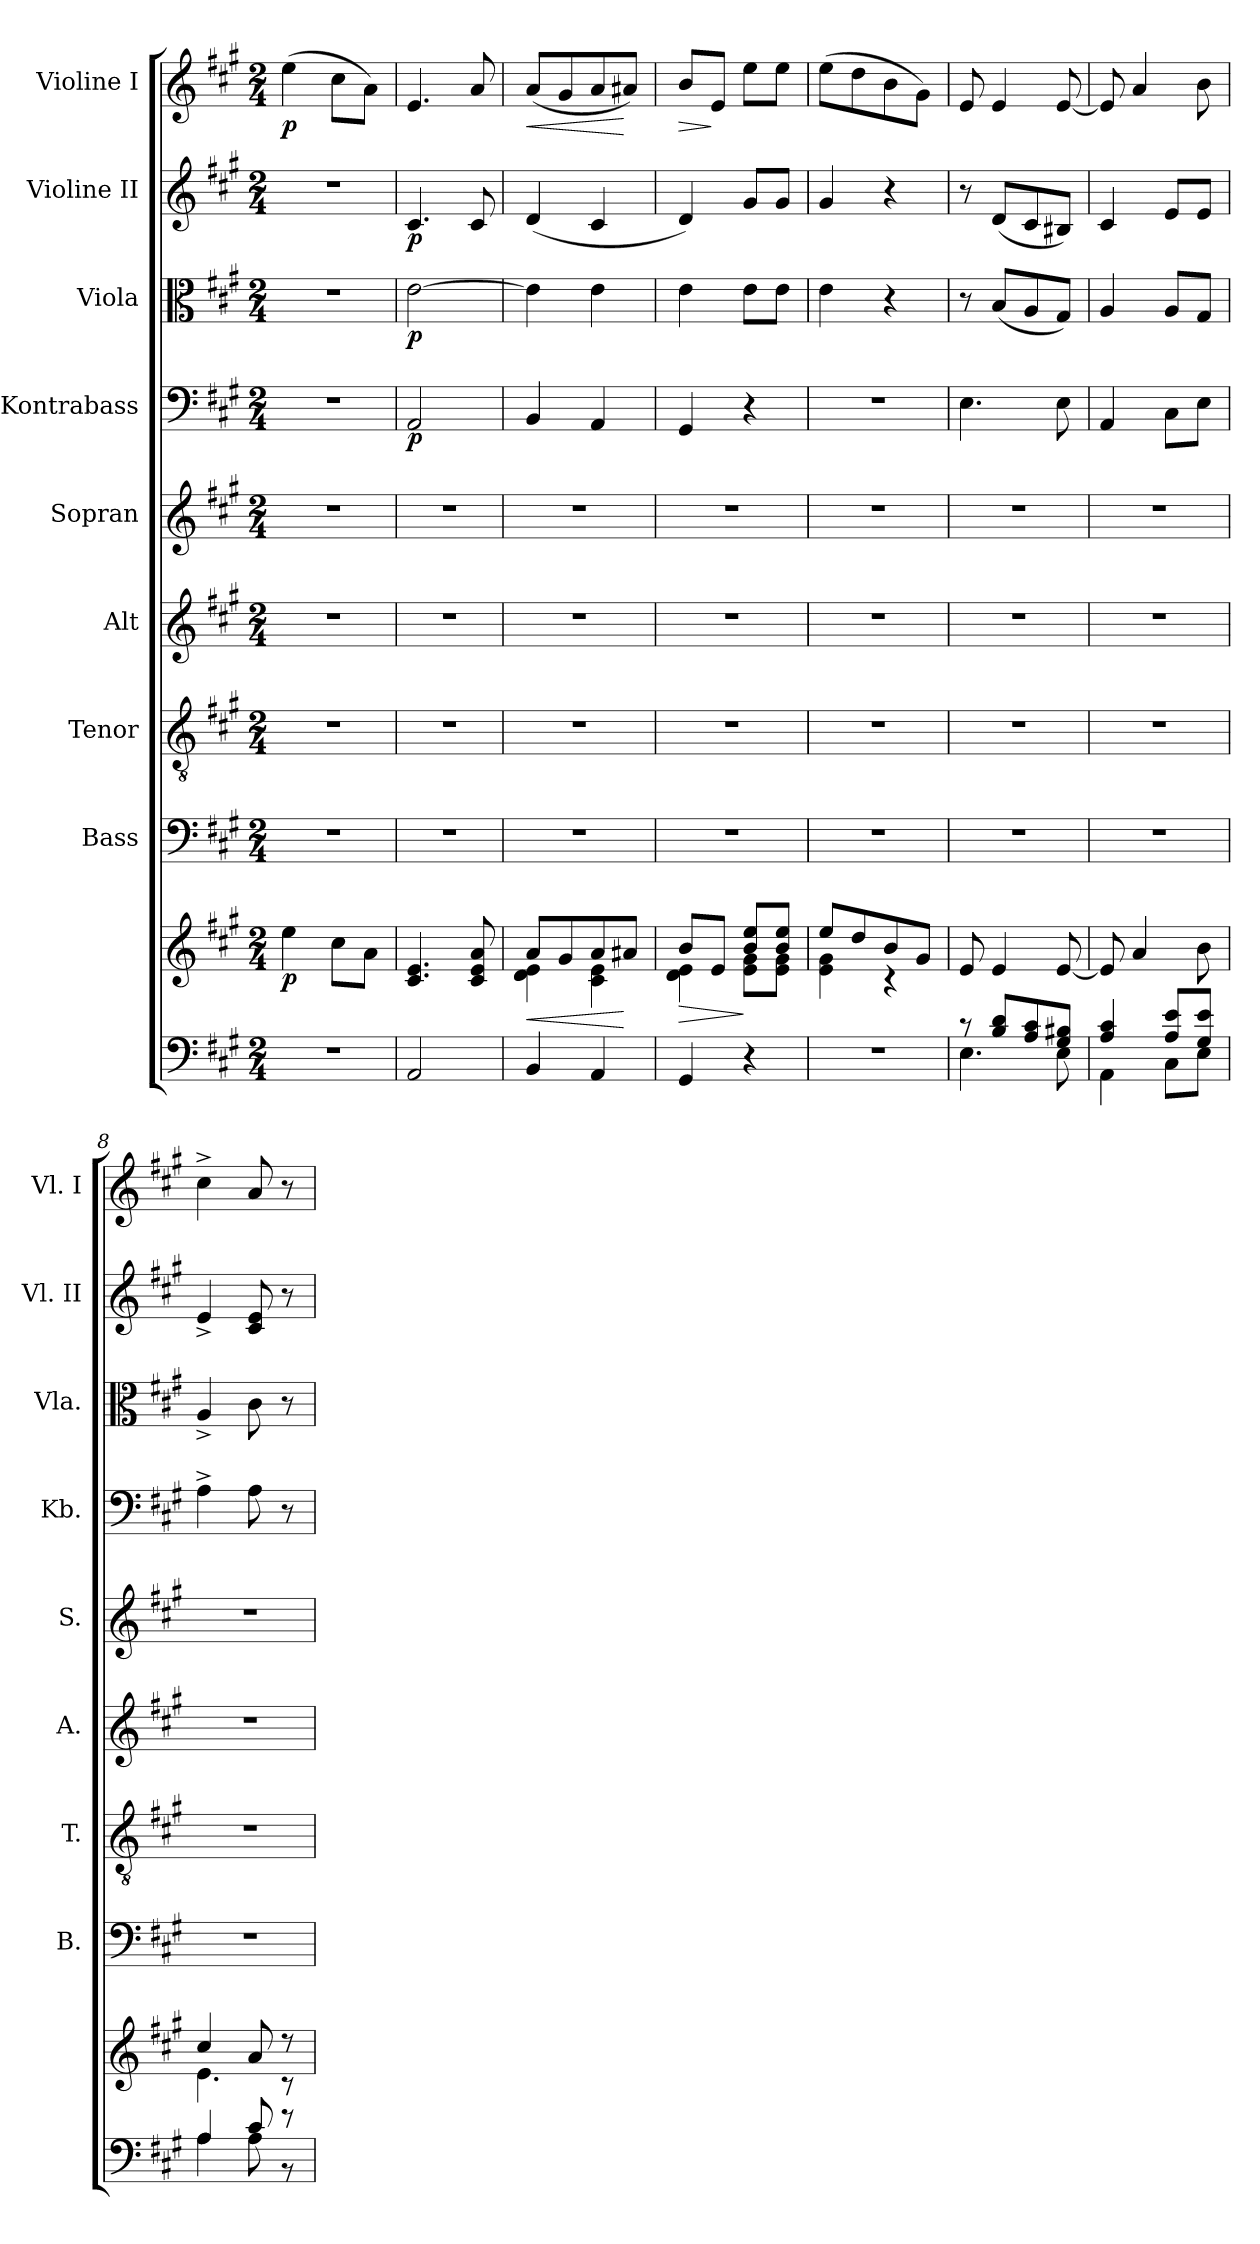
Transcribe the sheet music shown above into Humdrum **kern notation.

**kern	**kern	**dynam	**kern	**kern	**kern	**kern	**kern	**dynam	**kern	**dynam	**kern	**dynam	**kern	**dynam
*part9	*part9	*part9	*part8	*part7	*part6	*part5	*part4	*part4	*part3	*part3	*part2	*part2	*part1	*part1
*staff10	*staff9	*staff9/10	*staff8	*staff7	*staff6	*staff5	*staff4	*staff4	*staff3	*staff3	*staff2	*staff2	*staff1	*staff1
*	*	*	*I"Bass	*I"Tenor	*I"Alt	*I"Sopran	*I"Kontrabass	*	*I"Viola	*	*I"Violine II	*	*I"Violine I	*
*	*	*	*I'B.	*I'T.	*I'A.	*I'S.	*I'Kb.	*	*I'Vla.	*	*I'Vl. II	*	*I'Vl. I	*
*clefF4	*clefG2	*	*clefF4	*clefGv2	*clefG2	*clefG2	*clefF4	*	*clefC3	*	*clefG2	*	*clefG2	*
*	*	*	*	*	*	*	*ITrd7c12	*	*	*	*	*	*	*
*k[f#c#g#]	*k[f#c#g#]	*	*k[f#c#g#]	*k[f#c#g#]	*k[f#c#g#]	*k[f#c#g#]	*k[f#c#g#]	*	*k[f#c#g#]	*	*k[f#c#g#]	*	*k[f#c#g#]	*
*A:	*A:	*	*A:	*A:	*A:	*A:	*A:	*	*A:	*	*A:	*	*A:	*
*M2/4	*M2/4	*	*M2/4	*M2/4	*M2/4	*M2/4	*M2/4	*	*M2/4	*	*M2/4	*	*M2/4	*
=1	=1	=1	=1	=1	=1	=1	=1	=1	=1	=1	=1	=1	=1	=1
!	!	!LO:DY:b	!	!	!	!	!	!	!	!	!	!	!	!LO:DY:b
2r	4ee\	p	2r	2r	2r	2r	2r	.	2r	.	2r	.	(>4ee\	p
.	8cc#\L	.	.	.	.	.	.	.	.	.	.	.	8cc#\L	.
.	8a\J	.	.	.	.	.	.	.	.	.	.	.	8a\J)	.
=2	=2	=2	=2	=2	=2	=2	=2	=2	=2	=2	=2	=2	=2	=2
!	!	!	!	!	!	!	!	!LO:DY:b	!	!LO:DY:b	!	!LO:DY:b	!	!
2AA/	4.c#/ 4.e/	.	2r	2r	2r	2r	2AAA/	p	[2e\	p	4.c#/	p	4.e/	.
.	8c#/ 8e/ 8a/	.	.	.	.	.	.	.	.	.	8c#/	.	8a/	.
=3	=3	=3	=3	=3	=3	=3	=3	=3	=3	=3	=3	=3	=3	=3
!	!	!LO:HP:b	!	!	!	!	!	!	!	!	!	!	!	!LO:HP:b
*	*^	*	*	*	*	*	*	*	*	*	*	*	*	*
4BB/	8a/L	4d\ 4e\	<	2r	2r	2r	2r	4BBB/	.	4e\]	.	(<4d/	.	(<8a/L	<
.	8g#/	.	.	.	.	.	.	.	.	.	.	.	.	8g#/	.
4AA/	8a/	4c#\ 4e\	.	.	.	.	.	4AAA/	.	4e\	.	4c#/	.	8a/	.
.	8a#X/J	.	[	.	.	.	.	.	.	.	.	.	.	8a#X/J)	[
=4	=4	=4	=4	=4	=4	=4	=4	=4	=4	=4	=4	=4	=4	=4	=4
!	!	!	!LO:HP:b	!	!	!	!	!	!	!	!	!	!	!	!LO:HP:b
4GG#/	8b/L	4d\ 4e\	>	2r	2r	2r	2r	4GGG#/	.	4e\	.	4d/)	.	8b/L	>
.	8e/J	.	.	.	.	.	.	.	.	.	.	.	.	8e/J	]
4r	8b/ 8ee/L	8e\ 8g#\L	]	.	.	.	.	4r	.	8e\L	.	8g#/L	.	8ee\L	.
.	8b/ 8ee/J	8e\ 8g#\J	.	.	.	.	.	.	.	8e\J	.	8g#/J	.	8ee\J	.
=5	=5	=5	=5	=5	=5	=5	=5	=5	=5	=5	=5	=5	=5	=5	=5
2r	8ee/L	4e\ 4g#\	.	2r	2r	2r	2r	2r	.	4e\	.	4g#/	.	(>8ee\L	.
.	8dd/	.	.	.	.	.	.	.	.	.	.	.	.	8dd\	.
.	8b/	4rc	.	.	.	.	.	.	.	4r	.	4r	.	8b\	.
.	8g#/J	.	.	.	.	.	.	.	.	.	.	.	.	8g#\J)	.
*	*v	*v	*	*	*	*	*	*	*	*	*	*	*	*	*
=6	=6	=6	=6	=6	=6	=6	=6	=6	=6	=6	=6	=6	=6	=6
*^	*	*	*	*	*	*	*	*	*	*	*	*	*	*
8rc	4.E\	8e/	.	2r	2r	2r	2r	4.EE\	.	8r	.	8r	.	8e/	.
8B/ 8d/L	.	4e/	.	.	.	.	.	.	.	(<8B/L	.	(<8d/L	.	4e/	.
8A/ 8c#/	.	.	.	.	.	.	.	.	.	8A/	.	8c#/	.	.	.
8G#/ 8B#X/J	8E\	[8e/	.	.	.	.	.	8EE\	.	8G#/J)	.	8B#X/J)	.	[8e/	.
=7	=7	=7	=7	=7	=7	=7	=7	=7	=7	=7	=7	=7	=7	=7	=7
4A/ 4c#/	4AA\	8e/]	.	2r	2r	2r	2r	4AAA/	.	4A/	.	4c#/	.	8e/]	.
.	.	4a/	.	.	.	.	.	.	.	.	.	.	.	4a/	.
8A/ 8e/L	8C#\L	.	.	.	.	.	.	8CC#\L	.	8A/L	.	8e/L	.	.	.
8G#/ 8e/J	8E\J	8b\	.	.	.	.	.	8EE\J	.	8G#/J	.	8e/J	.	8b\	.
!!LO:PB:g=z
=8	=8	=8	=8	=8	=8	=8	=8	=8	=8	=8	=8	=8	=8	=8	=8
*	*	*^	*	*	*	*	*	*	*	*	*	*	*	*	*
4A/	4A\	4cc#/	4.e\	.	2r	2r	2r	2r	4AA^>\	.	4A^</	.	4e^</	.	4cc#^>\	.
8c#/	8A\	8a/	.	.	.	.	.	.	8AA\	.	8c#\	.	8c#/ 8e/	.	8a/	.
8r	8r	8r	8r	.	.	.	.	.	8r	.	8r	.	8r	.	8r	.
*v	*v	*	*	*	*	*	*	*	*	*	*	*	*	*	*	*
*	*v	*v	*	*	*	*	*	*	*	*	*	*	*	*	*
=	=	=	=	=	=	=	=	=	=	=	=	=	=	=
*-	*-	*-	*-	*-	*-	*-	*-	*-	*-	*-	*-	*-	*-	*-
